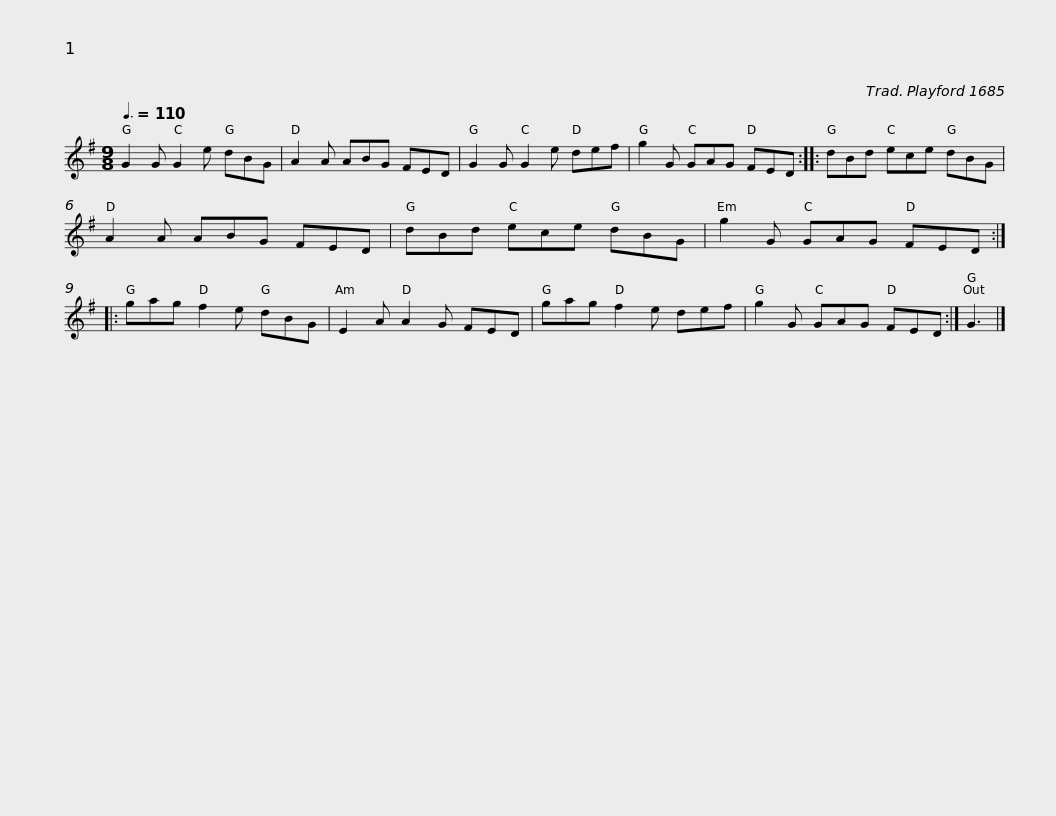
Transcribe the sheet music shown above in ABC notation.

X:1
L:1/8
Q:3/8=110
M:9/8
I:linebreak $
K:G
V:1 treble
V:1
 G2 G G2 e dBG | A2 A ABG FED | G2 G G2 e def | g2 G GAG FED :: dBd ece dBG |$ %5
 A2 A ABG FED | dBd ece dBG | g2 G GAG FED :: gag f2 e dBG | E2 A A2 G FED |$ %10
 gag f2 e def | g2 G GAG FED :| G3 |] %13
